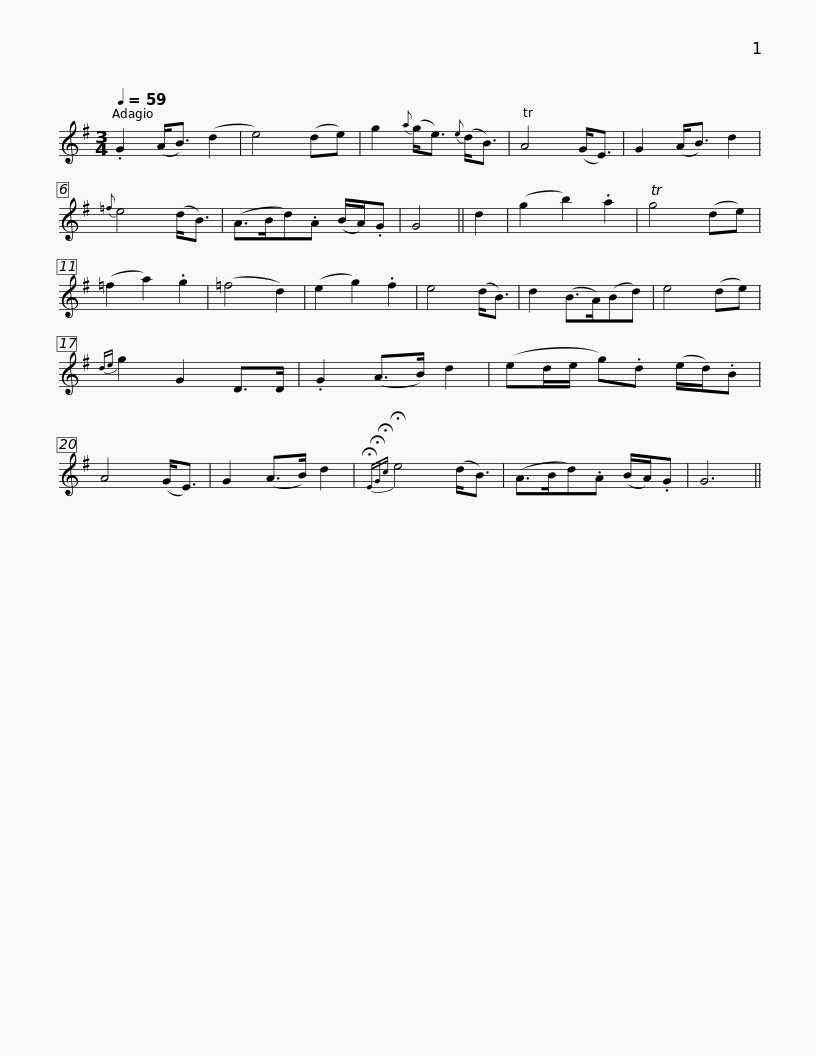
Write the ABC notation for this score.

X:1
L:1/8
Q:1/4=59
M:3/4
I:linebreak $
K:G
V:1 treble
V:1
 .G2 (A<B) (d2 | e4) (de) | g2{a} (g<e){e} (d<B) | TA4 (G<E) | G2 (A<B) d2 | %5
{=f} e4 (d<B) | (A>Bd).A (B/A/).G | G4 || d2 |$ (g2 b2) .a2 | %10
 Tg4 (de) | (=f2 a2) .g2 | (=f4 d2) | (e2 g2) .f2 | e4 (d<B) | %15
 d2 (B>A)(Bd) | e4 (de) |{de} g2 G2 D>D | .G2 (A>B) d2 |$ (ed/e/ g).d (e/d/).B | %20
 A4 (G<E) | G2 (A>B) d2 |{!fermata!E!fermata!G!fermata!c} !fermata!e4 (d<B) | (A>Bd).A (B/A/).G | G6 || %25
